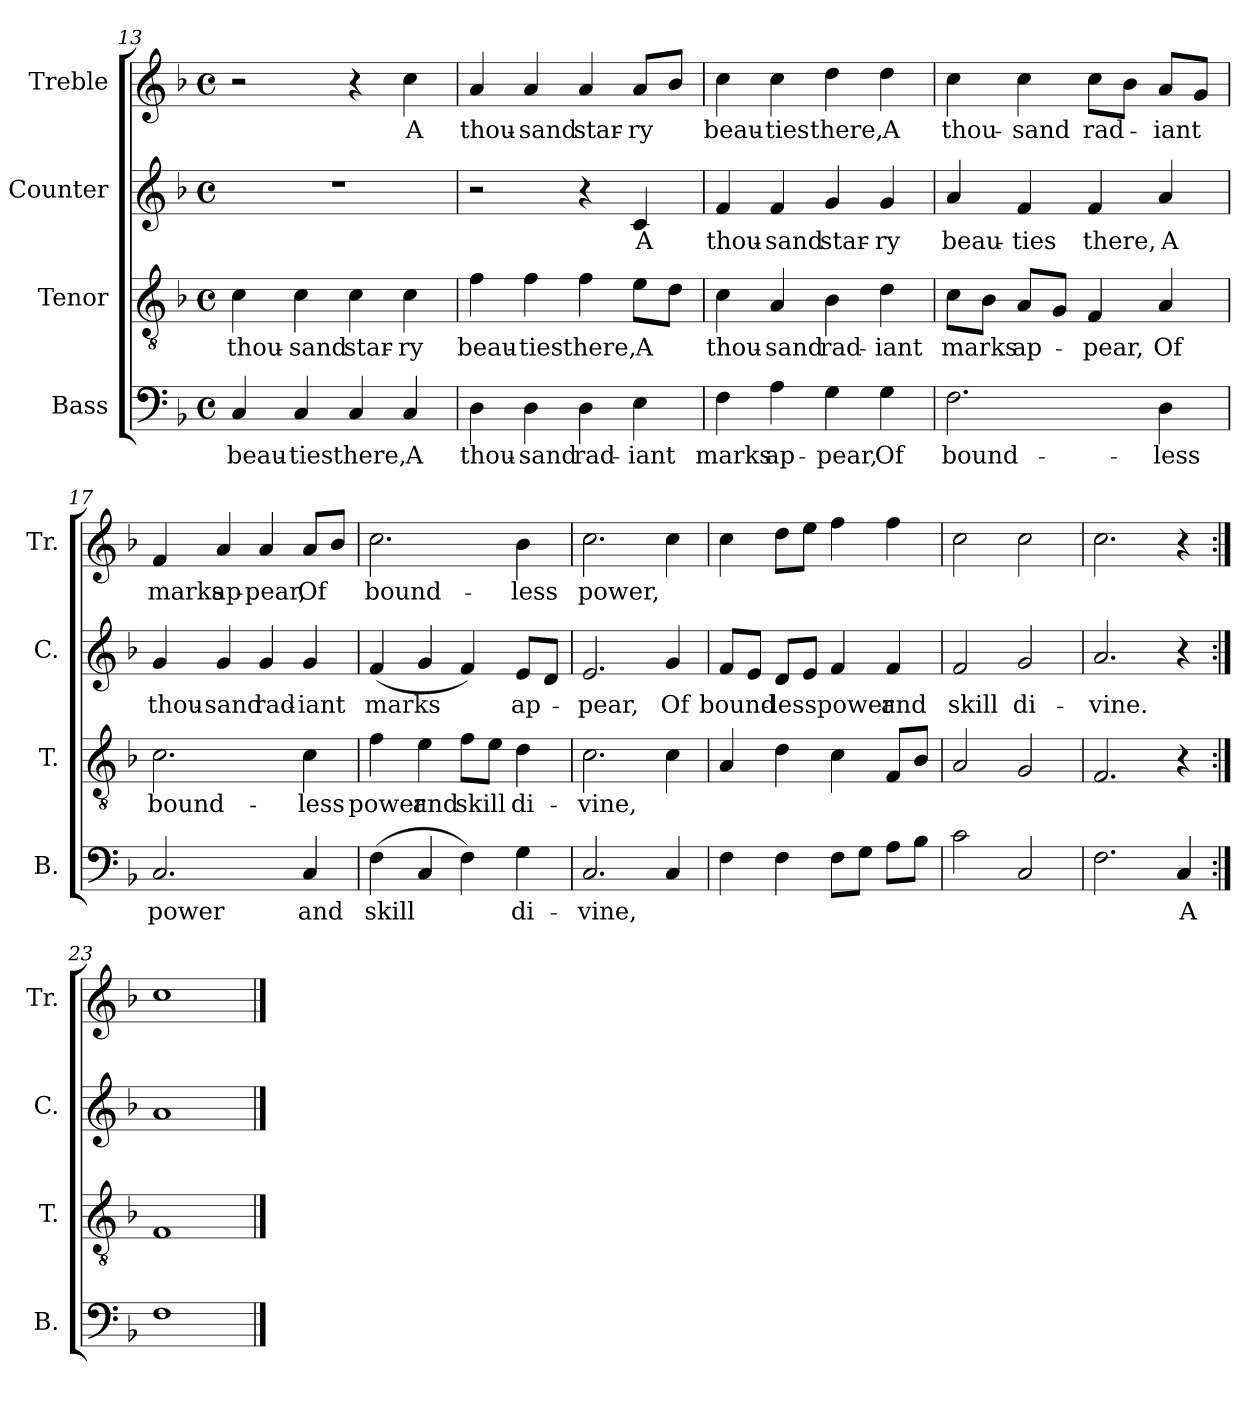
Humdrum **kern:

**kern	**text	**kern	**text	**kern	**text	**kern	**text
*part4	*part4	*part3	*part3	*part2	*part2	*part1	*part1
*staff4	*staff4	*staff3	*staff3	*staff2	*staff2	*staff1	*staff1
*I"Bass	*	*I"Tenor	*	*I"Counter	*	*I"Treble	*
*I'B.	*	*I'T.	*	*I'C.	*	*I'Tr.	*
*clefF4	*	*clefGv2	*	*clefG2	*	*clefG2	*
*k[b-]	*	*k[b-]	*	*k[b-]	*	*k[b-]	*
*M4/4	*	*M4/4	*	*M4/4	*	*M4/4	*
*met(c)	*	*met(c)	*	*met(c)	*	*met(c)	*
=13	=13	=13	=13	=13	=13	=13	=13
4C/	beau-	4c\	thou-	1r	.	2r	.
4C/	-ties	4c\	-sand	.	.	.	.
4C/	there,	4c\	star-	.	.	4r	.
4C/	A	4c\	-ry	.	.	4cc\	A
=14	=14	=14	=14	=14	=14	=14	=14
4D\	thou-	4f\	beau-	2r	.	4a/	thou-
4D\	-sand	4f\	-ties	.	.	4a/	-sand
4D\	rad-	4f\	there,	4r	.	4a/	star-
4E\	-iant	8e\L	A	4c/	A	8a/L	-ry
.	.	8d\J	.	.	.	8b-/J	.
=15	=15	=15	=15	=15	=15	=15	=15
4F\	marks	4c\	thou-	4f/	thou-	4cc\	beau-
4A\	ap-	4A/	-sand	4f/	-sand	4cc\	-ties
4G\	-pear,	4B-\	rad-	4g/	star-	4dd\	there,
4G\	Of	4d\	-iant	4g/	-ry	4dd\	A
=16	=16	=16	=16	=16	=16	=16	=16
2.F\	bound-	8c\L	marks	4a/	beau-	4cc\	thou-
.	.	8B-\J	.	.	.	.	.
.	.	8A/L	ap-	4f/	-ties	4cc\	-sand
.	.	8G/J	.	.	.	.	.
.	.	4F/	-pear,	4f/	there,	8cc\L	rad-
.	.	.	.	.	.	8b-\J	.
4D\	-less	4A/	Of	4a/	A	8a/L	-iant
.	.	.	.	.	.	8g/J	.
!!LO:LB:g=z
=17	=17	=17	=17	=17	=17	=17	=17
2.C/	power	2.c\	bound-	4g/	thou-	4f/	marks
.	.	.	.	4g/	-sand	4a/	ap-
.	.	.	.	4g/	rad-	4a/	-pear,
4C/	and	4c\	-less	4g/	-iant	8a/L	Of
.	.	.	.	.	.	8b-/J	.
=18	=18	=18	=18	=18	=18	=18	=18
(4F\	skill	4f\	power	(4f/	marks	2.cc\	bound-
4C/	.	4e\	and	4g/	.	.	.
4F\)	.	8f\L	skill	4f/)	.	.	.
.	.	8e\J	.	.	.	.	.
4G\	di-	4d\	di-	8e/L	ap-	4b-\	-less
.	.	.	.	8d/J	.	.	.
=19	=19	=19	=19	=19	=19	=19	=19
2.C/	-vine,	2.c\	-vine,	2.e/	-pear,	2.cc\	power,
4C/	.	4c\	.	4g/	Of	4cc\	.
=20	=20	=20	=20	=20	=20	=20	=20
4F\	.	4A/	.	8f/L	bound-	4cc\	.
.	.	.	.	8e/J	.	.	.
4F\	.	4d\	.	8d/L	-less	8dd\L	.
.	.	.	.	8e/J	.	8ee\J	.
8F\L	.	4c\	.	4f/	power	4ff\	.
8G\J	.	.	.	.	.	.	.
8A\L	.	8F/L	.	4f/	and	4ff\	.
8B-\J	.	8B-/J	.	.	.	.	.
=21	=21	=21	=21	=21	=21	=21	=21
2c\	.	2A/	.	2f/	skill	2cc\	.
2C/	.	2G/	.	2g/	di-	2cc\	.
=22	=22	=22	=22	=22	=22	=22	=22
2.F\	.	2.F/	.	2.a/	-vine.	2.cc\	.
4C/	A	4r	.	4r	.	4r	.
=23:|!	=23:|!	=23:|!	=23:|!	=23:|!	=23:|!	=23:|!	=23:|!
1F	.	1F	.	1a	.	1cc	.
==	==	==	==	==	==	==	==
*-	*-	*-	*-	*-	*-	*-	*-
